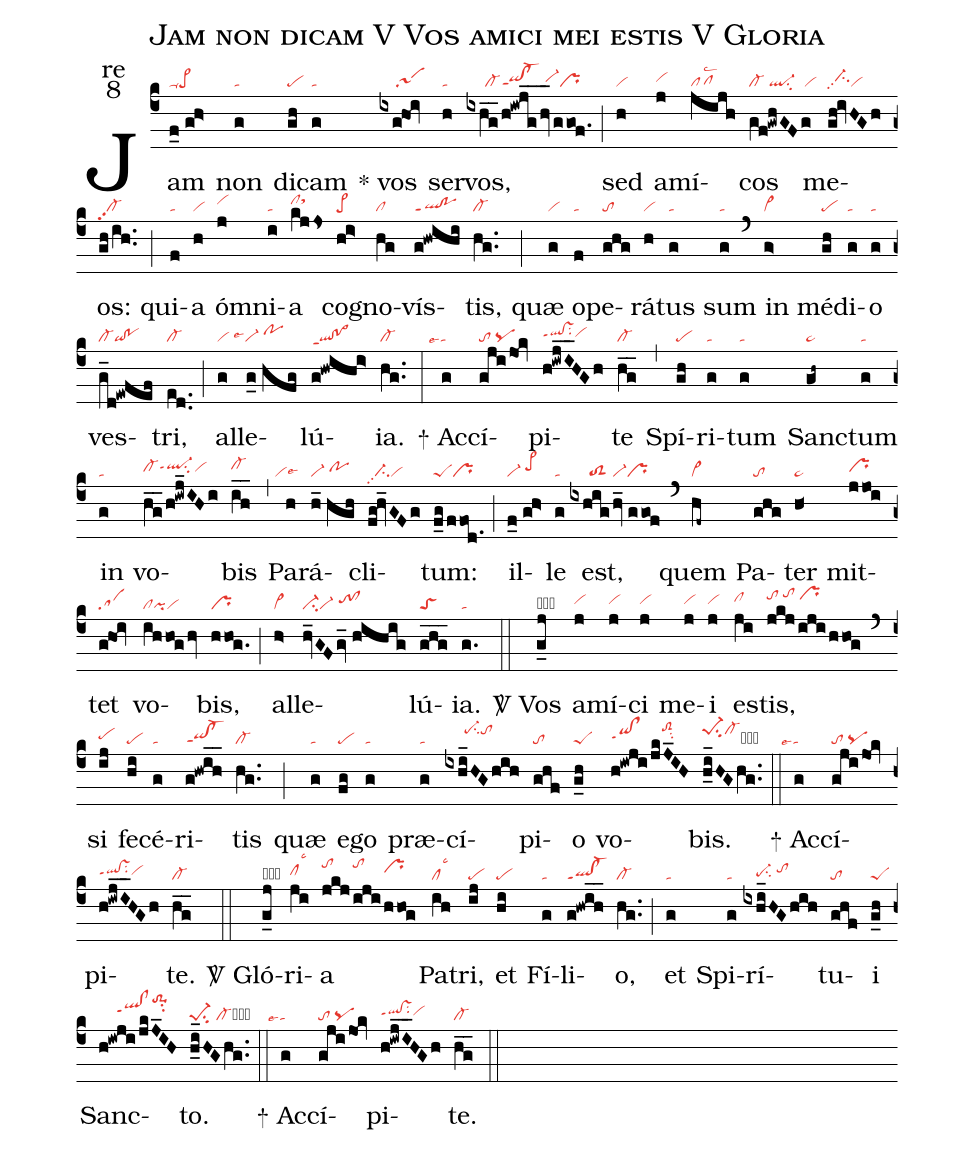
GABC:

name:Jam non dicam V Vos amici mei estis V Gloria;
office-part:re;
mode:8;
nabc-lines:1;
%%
(c4) Jam(f_0//gh>|pe>ppu1) non(g|ta) di(gh|pe)cam(g|ta) <sp>*</sp> vos(ixg!hoi|/////sa1)
ser(h|ta)vos,(ixhg__/h!iwjg__hv_ggof.|//////cl-qihh!cl-hhppt1/vi-hhpr) (;)
sed(h|vi) a(j|vihh)mí(jijh|pflsc2)cos(gf!gwhGFg|cl-/ql-su2vi) me(gh!ivHGh|//ci-hhpp2vi)os:(gh/ih..|cl-pp2) (;)
qui(f|ta)a(h|vi) óm(j|vihi)ni(i|ta)a(kjjs|clhisthj) cog(hi>|pe>)no(hg|cl)vís(g!hwihi|ql!poppt1)tis,(hg..|cl-) (;)
quæ(g|vi) o(f|ta)pe(ghg|to)rá(h|vi)tus(g|ta) sum(g|ta) (`)
in(g>|vi>) mé(gh|pe)di(g|ta)o(g|ta) ves(g_d!ewfef|cl-qi!po)tri,(ed..|cl-) (;)
al(g|vi)le(g_0//hfg|````vi-lse4/pohi)lú(g!hwihi>|ql!po>ppt1)ia.(hg..|cl-) (:)

<sp>+</sp> Ac(g|````talse4)cí(gji/jok|to/pq)pi(h!iwjI__HGh|qlhh!vshhppt1su2vihh)te(hg__|cl-) (,)
Spí(gh|pe)ri(g|ta)tum(g|ta) San(gh~|pe~)ctum(g|ta) in(g|ta) vo(hg__/h!iwj_IHi|cl-hhql-hippt1su2vihh)bis(ih__|cl-hi) (,)
Pa(h|```vilse6)rá(h_//hgh|vi-/pohh)cli(fg!hv_GFg|//ci-pp2vi)tum:(f_g/ffod.|peSpr) (;)
il(f_0//g!h>|vi-/pe>hi)le(g|ta) est,(ixhighv_//ggof|//////toS2/vi-pr) (`)
quem(hf~|vi>) Pa(ghg|to)ter(h<|pe~) mit(jjoi|prhh)tet(g@hoi|sa) vo(ih/hog/hv|clpivi)bis,(hhog.|pr) (;)
al(h>|vi>)le(hv_GFgv_//hihig|ci-vi-/tohh!clhh)lú(ghg___|toS)ia.(g.|ta) (::)

<sp>V/</sp> Vos(g_j|obpeShh) a(j|vihh)mí(j|vihh)ci(j|vihh) me(j|vihh)i(j|vihh) es(ji|clhi)tis,(jkj/iji/hhog|tohj/tohk/prhj) (`)
si(ij|pehh) fe(hi|pe)cé(g|ta)ri(g!hwih__|qihh!cl-hhppt1)tis(hg..|cl-) (;)
quæ(g|ta) e(fg|pe)go(g|ta) præ(g|ta)cí(ixhi_HGhih|//////pe-hjsu2tohj)pi(ghf|to)o(g_h|peS)
vo(h!iwji/jkJ_IH|qihh!clhhppt1//////toS2hksu2)bis.(h_i_HGhg..|pe-1hjsu2cl-hjcb) (::)

<sp>+</sp> Ac(g|````talse4)cí(gji/jok|to/pq)pi(h!iwjI__HGh|qlhh!vshhppt1su2vihh)te.(hg__|cl-) (::)

<sp>V/</sp> Gló(g_j|obpeShh)ri(ji|clhhlsc3)a(jkj|tohk|iji|tohk|hhog|prhi) Pa(ih|cllsc3)tri,(ij|pe) et(hi|pe) Fí(g|ta)li(g!hwih__|ql!cl-ppt1)o,(hg..|cl-) (;) et(g|ta) Spi(g|ta)rí(ixhi_HG/hih|////pe-hgsu2/tohi)tu(ghf|to)i(g_h|peS) Sanc(h!iwji/jkJ_IH|/////qlhi!clhippt1to-1hmsu2)to.(h_i_HGhg..|pe-1su2/cl-cb) (::)

<sp>+</sp> Ac(g|````talse4)cí(gji/jok|to/pq)pi(h!iwjI__HGh|qlhh!vshhppt1su2vihh)te.(hg__|cl-) (::)
